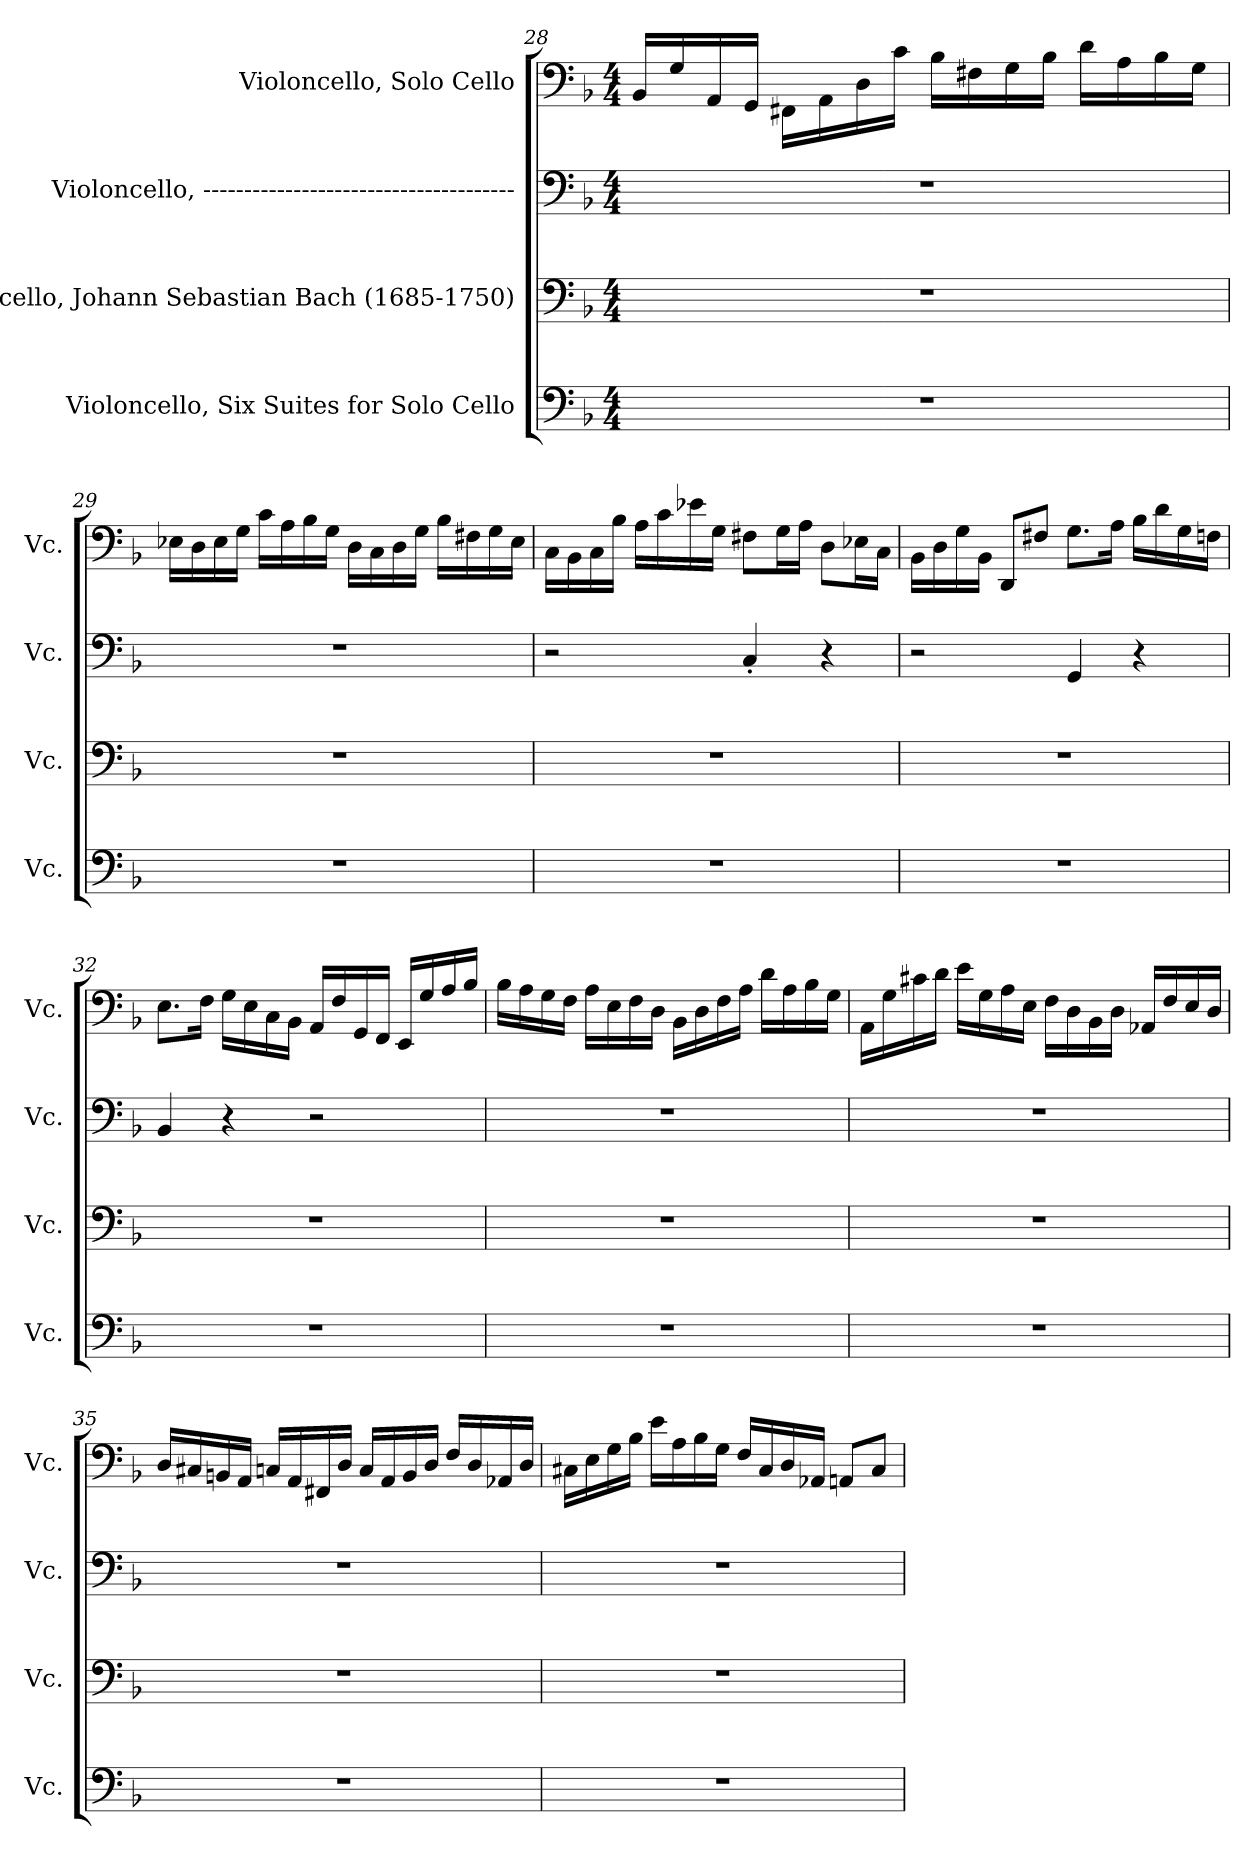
**kern	**kern	**kern	**kern
*part4	*part3	*part2	*part1
*staff4	*staff3	*staff2	*staff1
*I"Violoncello, Six Suites for Solo Cello	*I"Violoncello, Johann Sebastian Bach  (1685-1750)	*I"Violoncello, --------------------------------------	*I"Violoncello, Solo Cello
*I'Vc.	*I'Vc.	*I'Vc.	*I'Vc.
!!LO:LB:g=z
*clefF4	*clefF4	*clefF4	*clefF4
*k[b-]	*k[b-]	*k[b-]	*k[b-]
*M4/4	*M4/4	*M4/4	*M4/4
=28	=28	=28	=28
1r	1r	1r	16BB-/LL
.	.	.	16G/
.	.	.	16AA/
.	.	.	16GG/JJ
.	.	.	16FF#X\LL
.	.	.	16AA\
.	.	.	16D\
.	.	.	16c\JJ
.	.	.	16B-\LL
.	.	.	16F#X\
.	.	.	16G\
.	.	.	16B-\JJ
.	.	.	16d\LL
.	.	.	16A\
.	.	.	16B-\
.	.	.	16G\JJ
=29	=29	=29	=29
1r	1r	1r	16E-X\LL
.	.	.	16D\
.	.	.	16E-\
.	.	.	16G\JJ
.	.	.	16c\LL
.	.	.	16A\
.	.	.	16B-\
.	.	.	16G\JJ
.	.	.	16D\LL
.	.	.	16C\
.	.	.	16D\
.	.	.	16G\JJ
.	.	.	16B-\LL
.	.	.	16F#X\
.	.	.	16G\
.	.	.	16E-\JJ
!!LO:LB:g=z
=30	=30	=30	=30
1r	1r	2r	16C\LL
.	.	.	16BB-\
.	.	.	16C\
.	.	.	16B-\JJ
.	.	.	16A\LL
.	.	.	16c\
.	.	.	16e-X\
.	.	.	16G\JJ
.	.	4C'/	8F#X\L
.	.	.	16G\L
.	.	.	16A\JJ
.	.	4r	8D\L
.	.	.	16E-X\L
.	.	.	16C\JJ
=31	=31	=31	=31
1r	1r	2r	16BB-\LL
.	.	.	16D\
.	.	.	16G\
.	.	.	16BB-\JJ
.	.	.	8DD/L
.	.	.	8F#X/J
.	.	4GG/	8.G\L
.	.	.	16A\Jk
.	.	4r	16B-\LL
.	.	.	16d\
.	.	.	16G\
.	.	.	16Fn\JJ
!!LO:PB:g=z
=32	=32	=32	=32
1r	1r	4BB-/	8.E\L
.	.	.	16F\Jk
.	.	4r	16G\LL
.	.	.	16E\
.	.	.	16C\
.	.	.	16BB-\JJ
.	.	2r	16AA/LL
.	.	.	16F/
.	.	.	16GG/
.	.	.	16FF/JJ
.	.	.	16EE/LL
.	.	.	16G/
.	.	.	16A/
.	.	.	16B-/JJ
=33	=33	=33	=33
1r	1r	1r	16B-\LL
.	.	.	16A\
.	.	.	16G\
.	.	.	16F\JJ
.	.	.	16A\LL
.	.	.	16E\
.	.	.	16F\
.	.	.	16D\JJ
.	.	.	16BB-\LL
.	.	.	16D\
.	.	.	16F\
.	.	.	16A\JJ
.	.	.	16d\LL
.	.	.	16A\
.	.	.	16B-\
.	.	.	16G\JJ
!!LO:LB:g=z
=34	=34	=34	=34
1r	1r	1r	16AA\LL
.	.	.	16G\
.	.	.	16c#X\
.	.	.	16d\JJ
.	.	.	16e\LL
.	.	.	16G\
.	.	.	16A\
.	.	.	16E\JJ
.	.	.	16F\LL
.	.	.	16D\
.	.	.	16BB-\
.	.	.	16D\JJ
.	.	.	16AA-X/LL
.	.	.	16F/
.	.	.	16E/
.	.	.	16D/JJ
=35	=35	=35	=35
1r	1r	1r	16D/LL
.	.	.	16C#X/
.	.	.	16BBn/
.	.	.	16AA/JJ
.	.	.	16Cn/LL
.	.	.	16AA/
.	.	.	16FF#X/
.	.	.	16D/JJ
.	.	.	16C/LL
.	.	.	16AA/
.	.	.	16BB/
.	.	.	16D/JJ
.	.	.	16F/LL
.	.	.	16D/
.	.	.	16AA-X/
.	.	.	16D/JJ
!!LO:LB:g=z
=36	=36	=36	=36
1r	1r	1r	16C#X\LL
.	.	.	16E\
.	.	.	16G\
.	.	.	16B-\JJ
.	.	.	16e\LL
.	.	.	16A\
.	.	.	16B-\
.	.	.	16G\JJ
.	.	.	16F/LL
.	.	.	16C#/
.	.	.	16D/
.	.	.	16AA-X/JJ
.	.	.	8AAn/L
.	.	.	8C#/J
=	=	=	=
*-	*-	*-	*-
